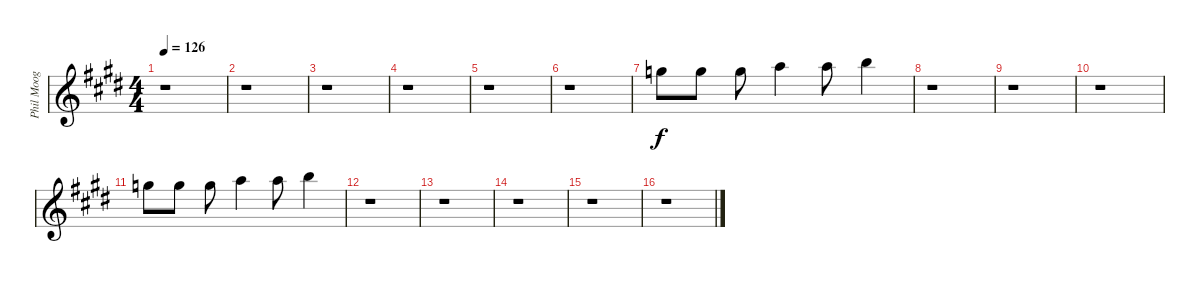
\track ("Phil Moog Vocals II" "Phil Moog ") {instrument contrabass}
\staff {score}
\tuning (E4 B3 G3 D3 A2 E2) {hide}
\ts (4 4)
\tempo 126
\clef g2
\ks e
r.1{dy f} |
r.1 |
r.1 |
r.1 |
r.1 |
r.1 |
8.2.8 8.2.8 8.2.8 10.2.4 10.2.8 7.1.4 |
r.1 |
r.1 |
r.1 |
8.2.8 8.2.8 8.2.8 10.2.4 10.2.8 7.1.4 |
r.1 |
r.1 |
r.1 |
r.1 |
r.1
